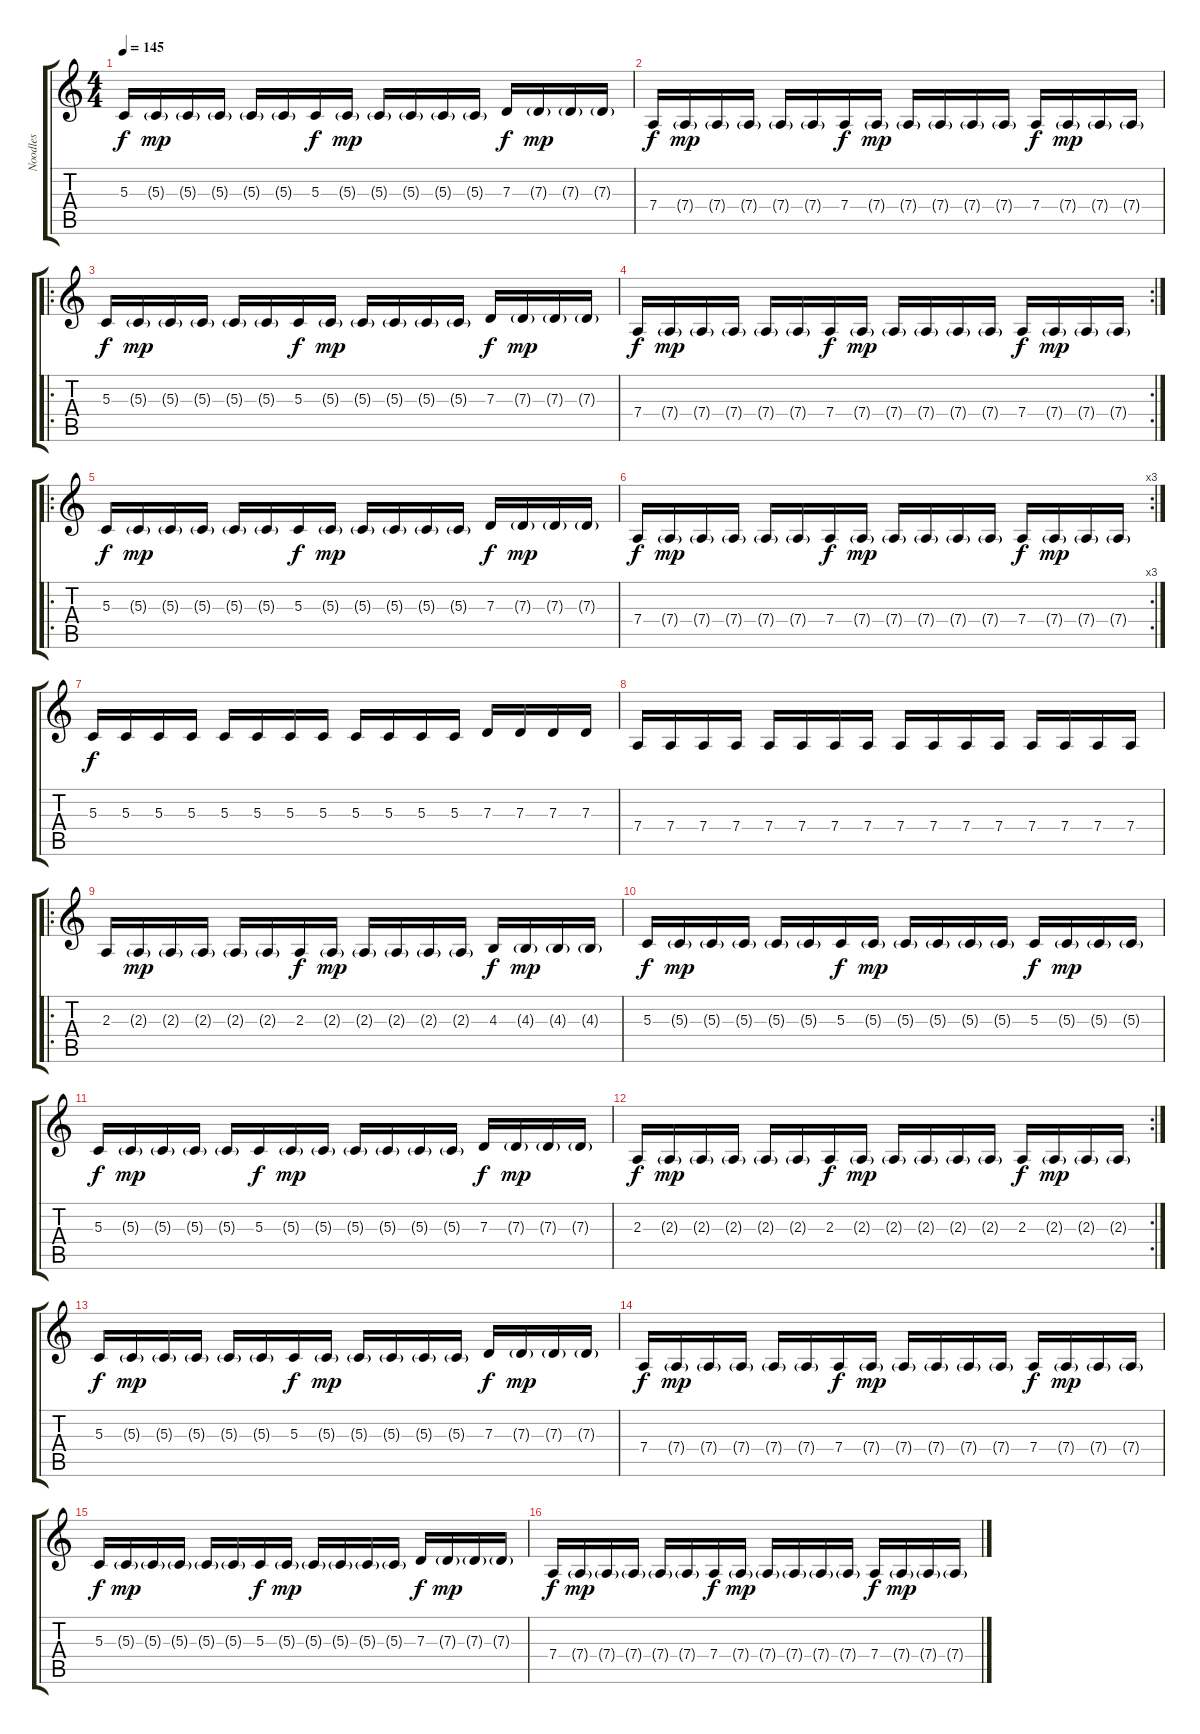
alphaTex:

\track ("Noodles" "Noodles") {instrument clavinet}
\staff {score tabs}
\tuning (E4 B3 G3 D3 A2 E2) {hide}
\ts (4 4)
\tempo 145
\clef g2
\ks c
5.3.16{dy f} 5.3{g}.16{dy mp} 5.3{g}.16 5.3{g}.16 5.3{g}.16 5.3{g}.16 5.3.16{dy f} 5.3{g}.16{dy mp} 5.3{g}.16 5.3{g}.16 5.3{g}.16 5.3{g}.16 7.3.16{dy f} 7.3{g}.16{dy mp} 7.3{g}.16 7.3{g}.16 |
7.4.16{dy f} 7.4{g}.16{dy mp} 7.4{g}.16 7.4{g}.16 7.4{g}.16 7.4{g}.16 7.4.16{dy f} 7.4{g}.16{dy mp} 7.4{g}.16 7.4{g}.16 7.4{g}.16 7.4{g}.16 7.4.16{dy f} 7.4{g}.16{dy mp} 7.4{g}.16 7.4{g}.16 |
\ro
5.3.16{dy f} 5.3{g}.16{dy mp} 5.3{g}.16 5.3{g}.16 5.3{g}.16 5.3{g}.16 5.3.16{dy f} 5.3{g}.16{dy mp} 5.3{g}.16 5.3{g}.16 5.3{g}.16 5.3{g}.16 7.3.16{dy f} 7.3{g}.16{dy mp} 7.3{g}.16 7.3{g}.16 |
\rc 2
7.4.16{dy f} 7.4{g}.16{dy mp} 7.4{g}.16 7.4{g}.16 7.4{g}.16 7.4{g}.16 7.4.16{dy f} 7.4{g}.16{dy mp} 7.4{g}.16 7.4{g}.16 7.4{g}.16 7.4{g}.16 7.4.16{dy f} 7.4{g}.16{dy mp} 7.4{g}.16 7.4{g}.16 |
\ro
5.3.16{dy f} 5.3{g}.16{dy mp} 5.3{g}.16 5.3{g}.16 5.3{g}.16 5.3{g}.16 5.3.16{dy f} 5.3{g}.16{dy mp} 5.3{g}.16 5.3{g}.16 5.3{g}.16 5.3{g}.16 7.3.16{dy f} 7.3{g}.16{dy mp} 7.3{g}.16 7.3{g}.16 |
\rc 3
7.4.16{dy f} 7.4{g}.16{dy mp} 7.4{g}.16 7.4{g}.16 7.4{g}.16 7.4{g}.16 7.4.16{dy f} 7.4{g}.16{dy mp} 7.4{g}.16 7.4{g}.16 7.4{g}.16 7.4{g}.16 7.4.16{dy f} 7.4{g}.16{dy mp} 7.4{g}.16 7.4{g}.16 |
5.3.16{dy f} 5.3.16 5.3.16 5.3.16 5.3.16 5.3.16 5.3.16 5.3.16 5.3.16 5.3.16 5.3.16 5.3.16 7.3.16 7.3.16 7.3.16 7.3.16 |
7.4.16 7.4.16 7.4.16 7.4.16 7.4.16 7.4.16 7.4.16 7.4.16 7.4.16 7.4.16 7.4.16 7.4.16 7.4.16 7.4.16 7.4.16 7.4.16 |
\ro
2.3.16 2.3{g}.16{dy mp} 2.3{g}.16 2.3{g}.16 2.3{g}.16 2.3{g}.16 2.3.16{dy f} 2.3{g}.16{dy mp} 2.3{g}.16 2.3{g}.16 2.3{g}.16 2.3{g}.16 4.3.16{dy f} 4.3{g}.16{dy mp} 4.3{g}.16 4.3{g}.16 |
5.3.16{dy f} 5.3{g}.16{dy mp} 5.3{g}.16 5.3{g}.16 5.3{g}.16 5.3{g}.16 5.3.16{dy f} 5.3{g}.16{dy mp} 5.3{g}.16 5.3{g}.16 5.3{g}.16 5.3{g}.16 5.3.16{dy f} 5.3{g}.16{dy mp} 5.3{g}.16 5.3{g}.16 |
5.3.16{dy f} 5.3{g}.16{dy mp} 5.3{g}.16 5.3{g}.16 5.3{g}.16 5.3.16{dy f} 5.3{g}.16{dy mp} 5.3{g}.16 5.3{g}.16 5.3{g}.16 5.3{g}.16 5.3{g}.16 7.3.16{dy f} 7.3{g}.16{dy mp} 7.3{g}.16 7.3{g}.16 |
\rc 2
2.3.16{dy f} 2.3{g}.16{dy mp} 2.3{g}.16 2.3{g}.16 2.3{g}.16 2.3{g}.16 2.3.16{dy f} 2.3{g}.16{dy mp} 2.3{g}.16 2.3{g}.16 2.3{g}.16 2.3{g}.16 2.3.16{dy f} 2.3{g}.16{dy mp} 2.3{g}.16 2.3{g}.16 |
5.3.16{dy f} 5.3{g}.16{dy mp} 5.3{g}.16 5.3{g}.16 5.3{g}.16 5.3{g}.16 5.3.16{dy f} 5.3{g}.16{dy mp} 5.3{g}.16 5.3{g}.16 5.3{g}.16 5.3{g}.16 7.3.16{dy f} 7.3{g}.16{dy mp} 7.3{g}.16 7.3{g}.16 |
7.4.16{dy f} 7.4{g}.16{dy mp} 7.4{g}.16 7.4{g}.16 7.4{g}.16 7.4{g}.16 7.4.16{dy f} 7.4{g}.16{dy mp} 7.4{g}.16 7.4{g}.16 7.4{g}.16 7.4{g}.16 7.4.16{dy f} 7.4{g}.16{dy mp} 7.4{g}.16 7.4{g}.16 |
5.3.16{dy f} 5.3{g}.16{dy mp} 5.3{g}.16 5.3{g}.16 5.3{g}.16 5.3{g}.16 5.3.16{dy f} 5.3{g}.16{dy mp} 5.3{g}.16 5.3{g}.16 5.3{g}.16 5.3{g}.16 7.3.16{dy f} 7.3{g}.16{dy mp} 7.3{g}.16 7.3{g}.16 |
7.4.16{dy f} 7.4{g}.16{dy mp} 7.4{g}.16 7.4{g}.16 7.4{g}.16 7.4{g}.16 7.4.16{dy f} 7.4{g}.16{dy mp} 7.4{g}.16 7.4{g}.16 7.4{g}.16 7.4{g}.16 7.4.16{dy f} 7.4{g}.16{dy mp} 7.4{g}.16 7.4{g}.16
